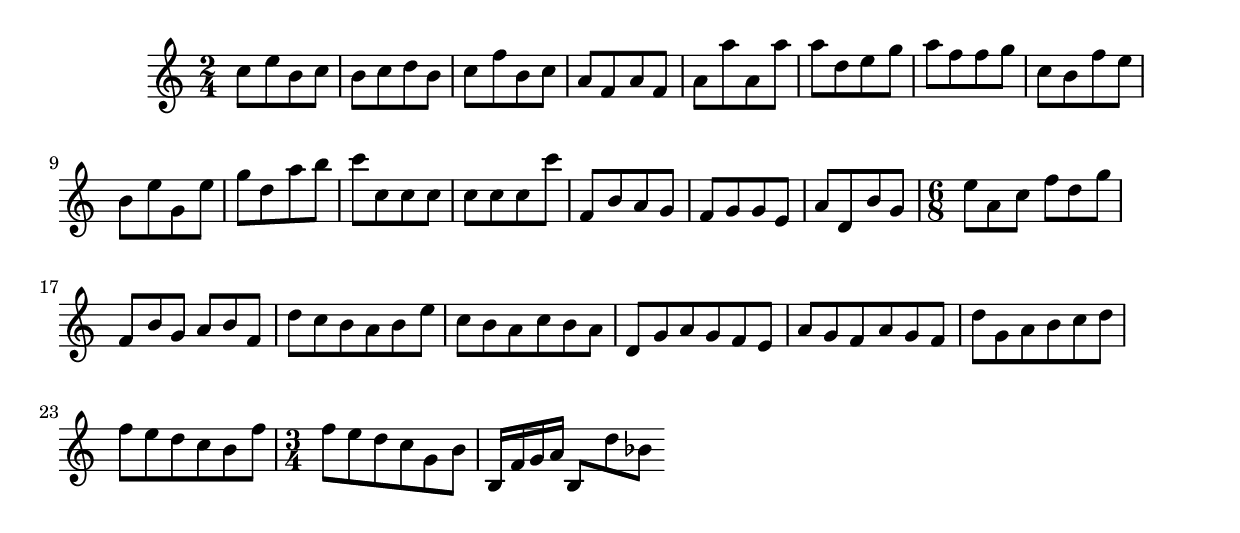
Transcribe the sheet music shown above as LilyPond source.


\version "2.3.4"
\header{

texidoc = "Concave beams should be horizontal. Informally spoken,
  concave refers to the shape of the notes that are opposite a
  beam. If an up-beam has high notes on its center stems, then we call
  it concave. If a beam is fails a test, the desired slope is printed
  next to it."


}


#(ly:set-option 'debug-beam #t)
resetMeasure = \set Score.measurePosition = #(ly:make-moment 0 1)

% examples from 
rossFourBeams =\relative c'' {
  \time 2/4
  c8[ e b c]
  b[ c d b]
  c[ f b, c]

  a[ f a f] a[ a' a, a']
  a[ d, e g] a[ f f g]
  c,[ b f' e]
  b[ e g, e']
  g[ d a' b]
  c[ c, c c]
  c[ c c c']
  f,,[ b a g]
  f[g g e]
  a[ d, b' g]
  }
rossThreeBeams = \relative c'' {
  \time 6/8
  e[ a, c] f[ d g]
  f,[ b g] a[ b f]
  d'[ c b a b e]
  c[ b a c b a]
  d,[ g a g f e ]
  a[ g f a g f]
  d'[ g, a b c d]
  f[ e d c b f']
}

rossBeams = \relative c'' {
  \rossFourBeams
  \rossThreeBeams
  }

nonHorizBeams = \relative c'' {
   \time 3/4
   f[ e d c g b]
   b,16[ f' g a]
   \stemUp b,8[  \stemDown d'8 bes8]  
}



#(define (<> x y) (not (= x  y)))
\score{
   \new Voice {
     \override Beam #'position-callbacks = #(check-slope-callbacks =)
     \rossBeams
     \override Beam #'position-callbacks = #(check-slope-callbacks <>)
  \resetMeasure
     \nonHorizBeams
     
   }
  \paper{
    raggedright = ##t
  }
}

#(ly:set-option 'debug-beam #f)

